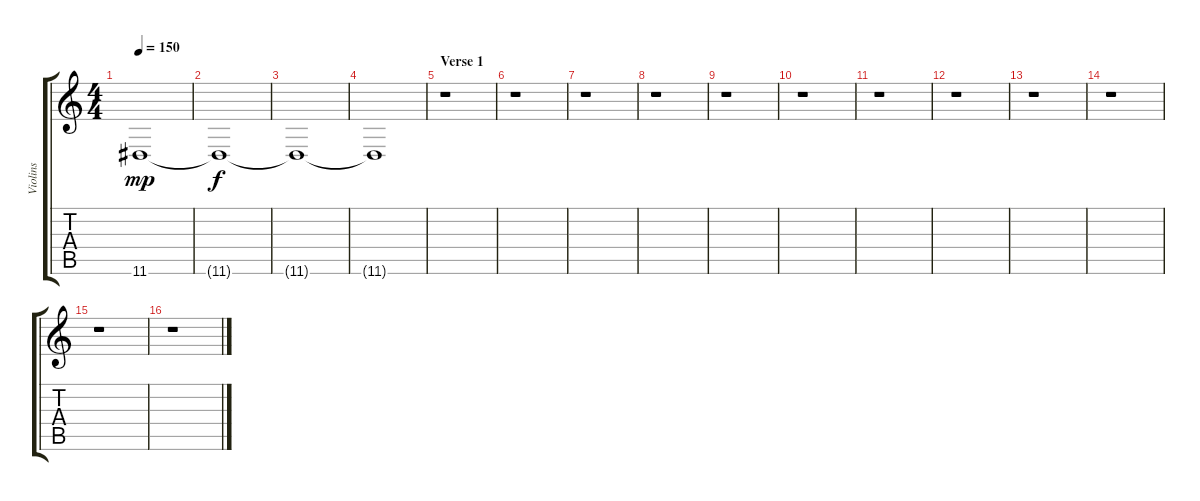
\track ("Violins" "Violins") {instrument stringensemble1}
\staff {score tabs}
\tuning (E4 B3 G3 D3 A2 E2) {hide}
\ts (4 4)
\tempo 150
\clef g2
\ks c
11.6.1{dy mp} |
11.6{t}.1{dy f} |
11.6{t}.1 |
11.6{t}.1 |
\section ("" "Verse 1")
r.1 |
r.1 |
r.1 |
r.1 |
r.1 |
r.1 |
r.1 |
r.1 |
r.1 |
r.1 |
r.1 |
r.1
